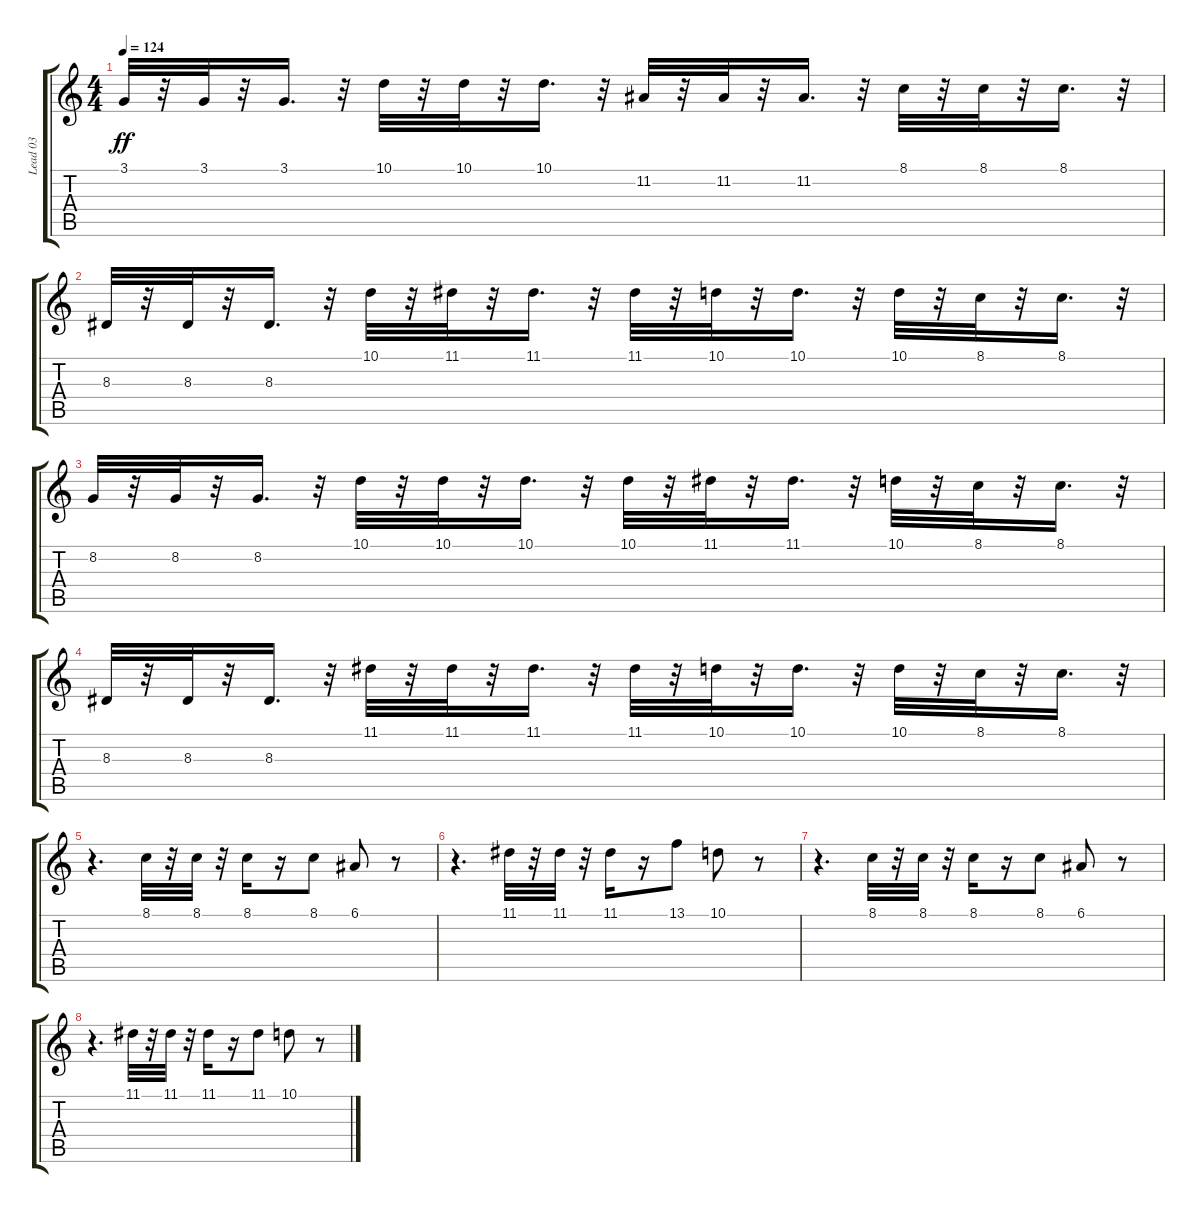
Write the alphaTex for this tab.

\track ("Lead 03" "Lead 03") {instrument lead1square}
\staff {score tabs}
\tuning (E4 B3 G3 D3 A2 E2) {hide}
\ts (4 4)
\tempo 124
\clef g2
\ks c
3.1.32{dy ff} r.32 3.1.32 r.32 3.1.16{d} r.32 10.1.32 r.32 10.1.32 r.32 10.1.16{d} r.32 11.2.32 r.32 11.2.32 r.32 11.2.16{d} r.32 8.1.32 r.32 8.1.32 r.32 8.1.16{d} r.32 |
8.3.32 r.32 8.3.32 r.32 8.3.16{d} r.32 10.1.32 r.32 11.1.32 r.32 11.1.16{d} r.32 11.1.32 r.32 10.1.32 r.32 10.1.16{d} r.32 10.1.32 r.32 8.1.32 r.32 8.1.16{d} r.32 |
8.2.32 r.32 8.2.32 r.32 8.2.16{d} r.32 10.1.32 r.32 10.1.32 r.32 10.1.16{d} r.32 10.1.32 r.32 11.1.32 r.32 11.1.16{d} r.32 10.1.32 r.32 8.1.32 r.32 8.1.16{d} r.32 |
8.3.32 r.32 8.3.32 r.32 8.3.16{d} r.32 11.1.32 r.32 11.1.32 r.32 11.1.16{d} r.32 11.1.32 r.32 10.1.32 r.32 10.1.16{d} r.32 10.1.32 r.32 8.1.32 r.32 8.1.16{d} r.32 |
r.4{d} 8.1.32 r.32 8.1.32 r.32 8.1.16 r.16 8.1.8 6.1.8 r.8 |
r.4{d} 11.1.32 r.32 11.1.32 r.32 11.1.16 r.16 13.1.8 10.1.8 r.8 |
r.4{d} 8.1.32 r.32 8.1.32 r.32 8.1.16 r.16 8.1.8 6.1.8 r.8 |
r.4{d} 11.1.32 r.32 11.1.32 r.32 11.1.16 r.16 11.1.8 10.1.8 r.8
